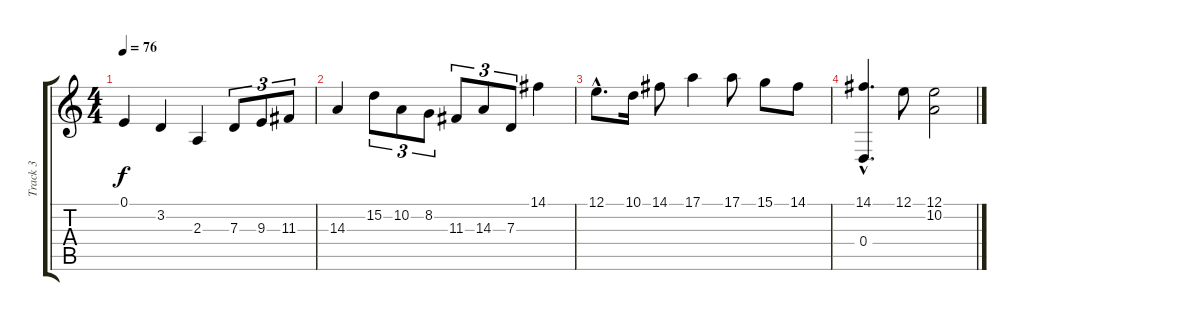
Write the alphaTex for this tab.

\track ("Track 3" "Track 3") {instrument acousticgrandpiano}
\staff {score tabs}
\tuning (E4 B3 G3 D3 A2 E2) {hide}
\ts (4 4)
\tempo 76
\clef g2
\ks c
0.1.4{dy f volume 11} 3.2.4 2.3.4 7.3.8{tu (3 2)} 9.3.8{tu (3 2)} 11.3.8{tu (3 2)} |
14.3.4 15.2.8{tu (3 2)} 10.2.8{tu (3 2)} 8.2.8{tu (3 2)} 11.3.8{tu (3 2)} 14.3.8{tu (3 2)} 7.3.8{tu (3 2)} 14.1.4 |
12.1{hac}.8{d} 10.1.16 14.1.8 17.1.4 17.1.8 15.1.8 14.1.8 |
(14.1{hac} 0.4{hac}).4{d} 12.1.8 (12.1 10.2).2
